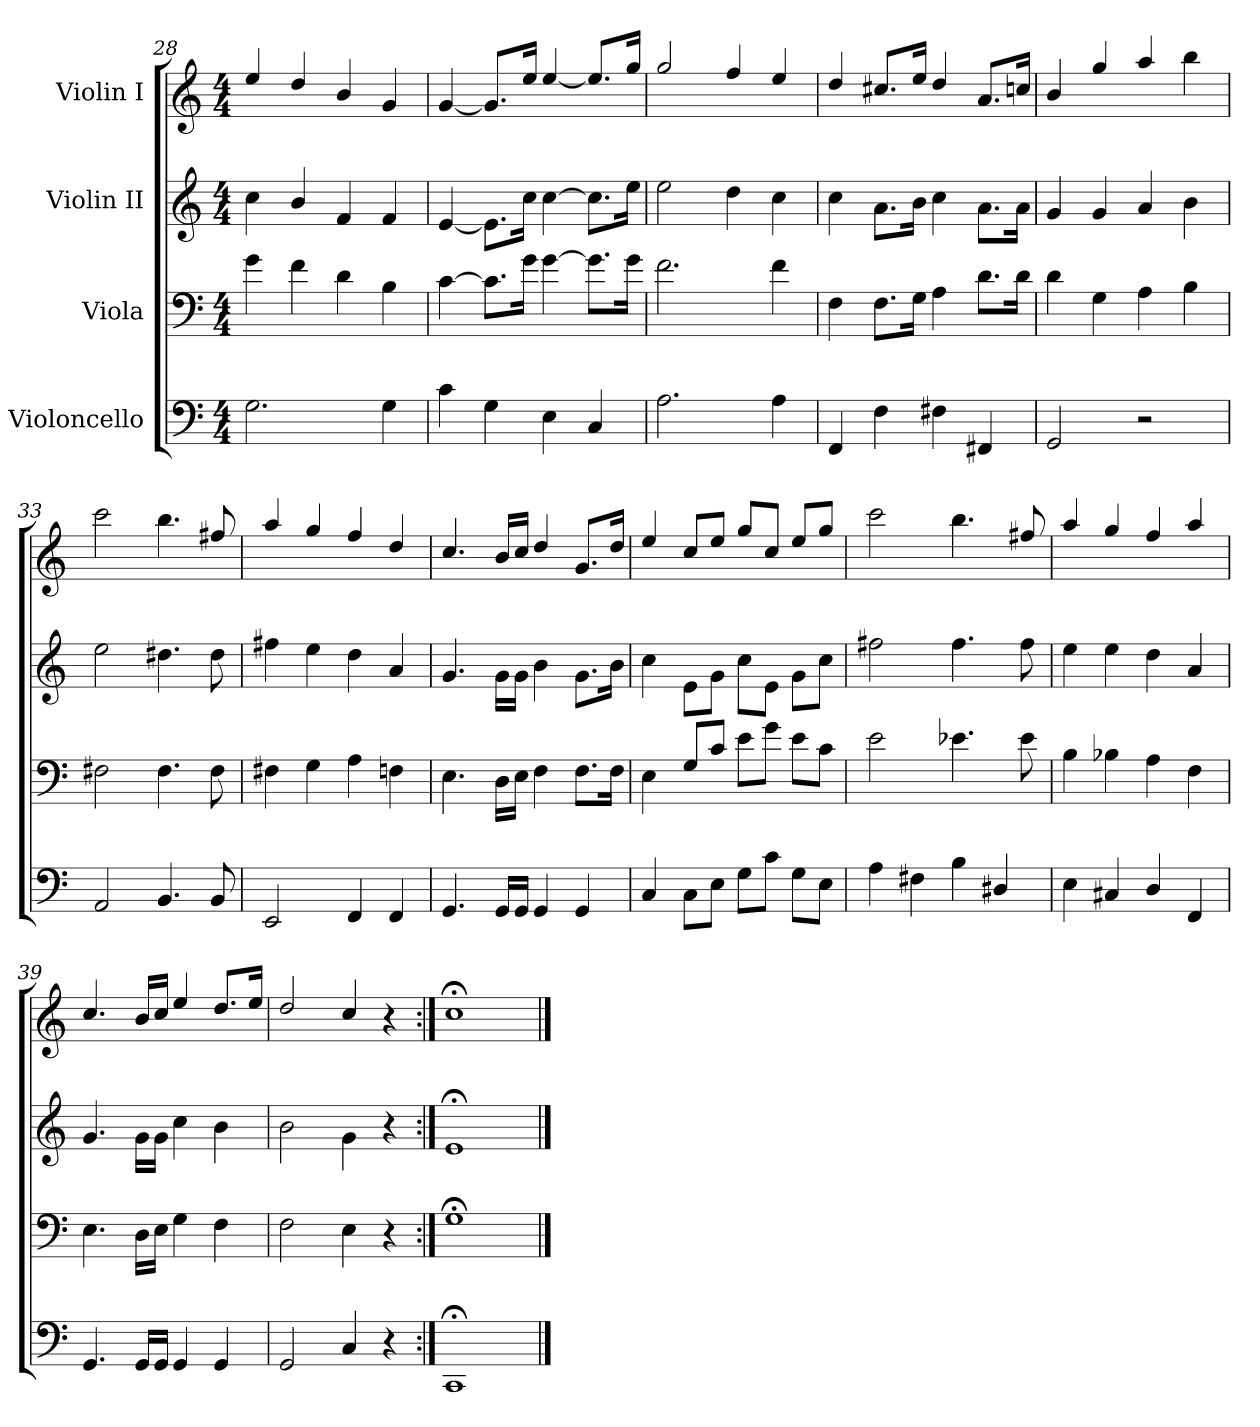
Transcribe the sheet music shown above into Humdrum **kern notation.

**kern	**kern	**kern	**kern
*part4	*part3	*part2	*part1
*staff4	*staff3	*staff2	*staff1
*I"Violoncello	*I"Viola	*I"Violin II	*I"Violin I
*clefF4	*clefF4	*clefG2	*clefG2
*k[]	*k[]	*k[]	*k[]
*M4/4	*M4/4	*M4/4	*M4/4
=28	=28	=28	=28
2.G\	4g\	4cc\	4ee/
.	4f\	4b/	4dd/
.	4d\	4f/	4b/
4G\	4B\	4f/	4g/
=29	=29	=29	=29
4c\	[4c\	[4e/	[4g/
4G\	8.c\L]	8.e\L]	8.g/L]
.	16g\Jk	16cc\Jk	16ee/Jk
4E\	[4g\	[4cc\	[4ee/
4C/	8.g\L]	8.cc\L]	8.ee/L]
.	16g\Jk	16ee\Jk	16gg/Jk
=30	=30	=30	=30
2.A\	2.f\	2ee\	2gg/
.	.	4dd\	4ff/
4A\	4f\	4cc\	4ee/
=31	=31	=31	=31
4FF/	4F\	4cc\	4dd/
4F\	8.F\L	8.a\L	8.cc#X/L
.	16G\Jk	16b\Jk	16ee/Jk
4F#X\	4A\	4cc\	4dd/
4FF#X/	8.d\L	8.a\L	8.a/L
.	16d\Jk	16a\Jk	16ccn/Jk
=32	=32	=32	=32
2GG/	4d\	4g/	4b/
.	4G\	4g/	4gg/
2r	4A\	4a/	4aa/
.	4B\	4b\	4bb\
!!LO:LB:g=z
=33	=33	=33	=33
2AA/	2F#X\	2ee\	2ccc\
4.BB/	4.F#\	4.dd#X\	4.bb\
8BB/	8F#\	8dd#\	8ff#X/
=34	=34	=34	=34
2EE/	4F#X\	4ff#X\	4aa/
.	4G\	4ee\	4gg/
4FF/	4A\	4dd\	4ff/
4FF/	4Fn\	4a/	4dd/
=35	=35	=35	=35
4.GG/	4.E\	4.g/	4.cc/
16GG/LL	16D\LL	16g\LL	16b/LL
16GG/JJ	16E\JJ	16g\JJ	16cc/JJ
4GG/	4F\	4b\	4dd/
4GG/	8.F\L	8.g\L	8.g/L
.	16F\Jk	16b\Jk	16dd/Jk
=36	=36	=36	=36
4C/	4E\	4cc\	4ee/
8C\L	8G/L	8e\L	8cc/L
8E\J	8c/J	8g\J	8ee/J
8G\L	8e\L	8cc\L	8gg/L
8c\J	8g\J	8e\J	8cc/J
8G\L	8e\L	8g\L	8ee/L
8E\J	8c\J	8cc\J	8gg/J
=37	=37	=37	=37
4A\	2e\	2ff#X\	2ccc\
4F#X\	.	.	.
4B\	4.e-X\	4.ff#\	4.bb\
4D#X/	.	.	.
.	8e-\	8ff#\	8ff#X/
=38	=38	=38	=38
4E\	4B\	4ee\	4aa/
4C#X/	4B-X\	4ee\	4gg/
4D/	4A\	4dd\	4ff/
4FF/	4F\	4a/	4aa/
=39	=39	=39	=39
4.GG/	4.E\	4.g/	4.cc/
16GG/LL	16D\LL	16g\LL	16b/LL
16GG/JJ	16E\JJ	16g\JJ	16cc/JJ
4GG/	4G\	4cc\	4ee/
4GG/	4F\	4b\	8.dd/L
.	.	.	16ee/Jk
!!LO:PB:g=z
=40	=40	=40	=40
2GG/	2F\	2b\	2dd/
4C/	4E\	4g\	4cc/
4r	4r	4r	4r
=41:|!	=41:|!	=41:|!	=41:|!
1CC;<	1G;<	1e;<	1cc;<
==	==	==	==
*-	*-	*-	*-
